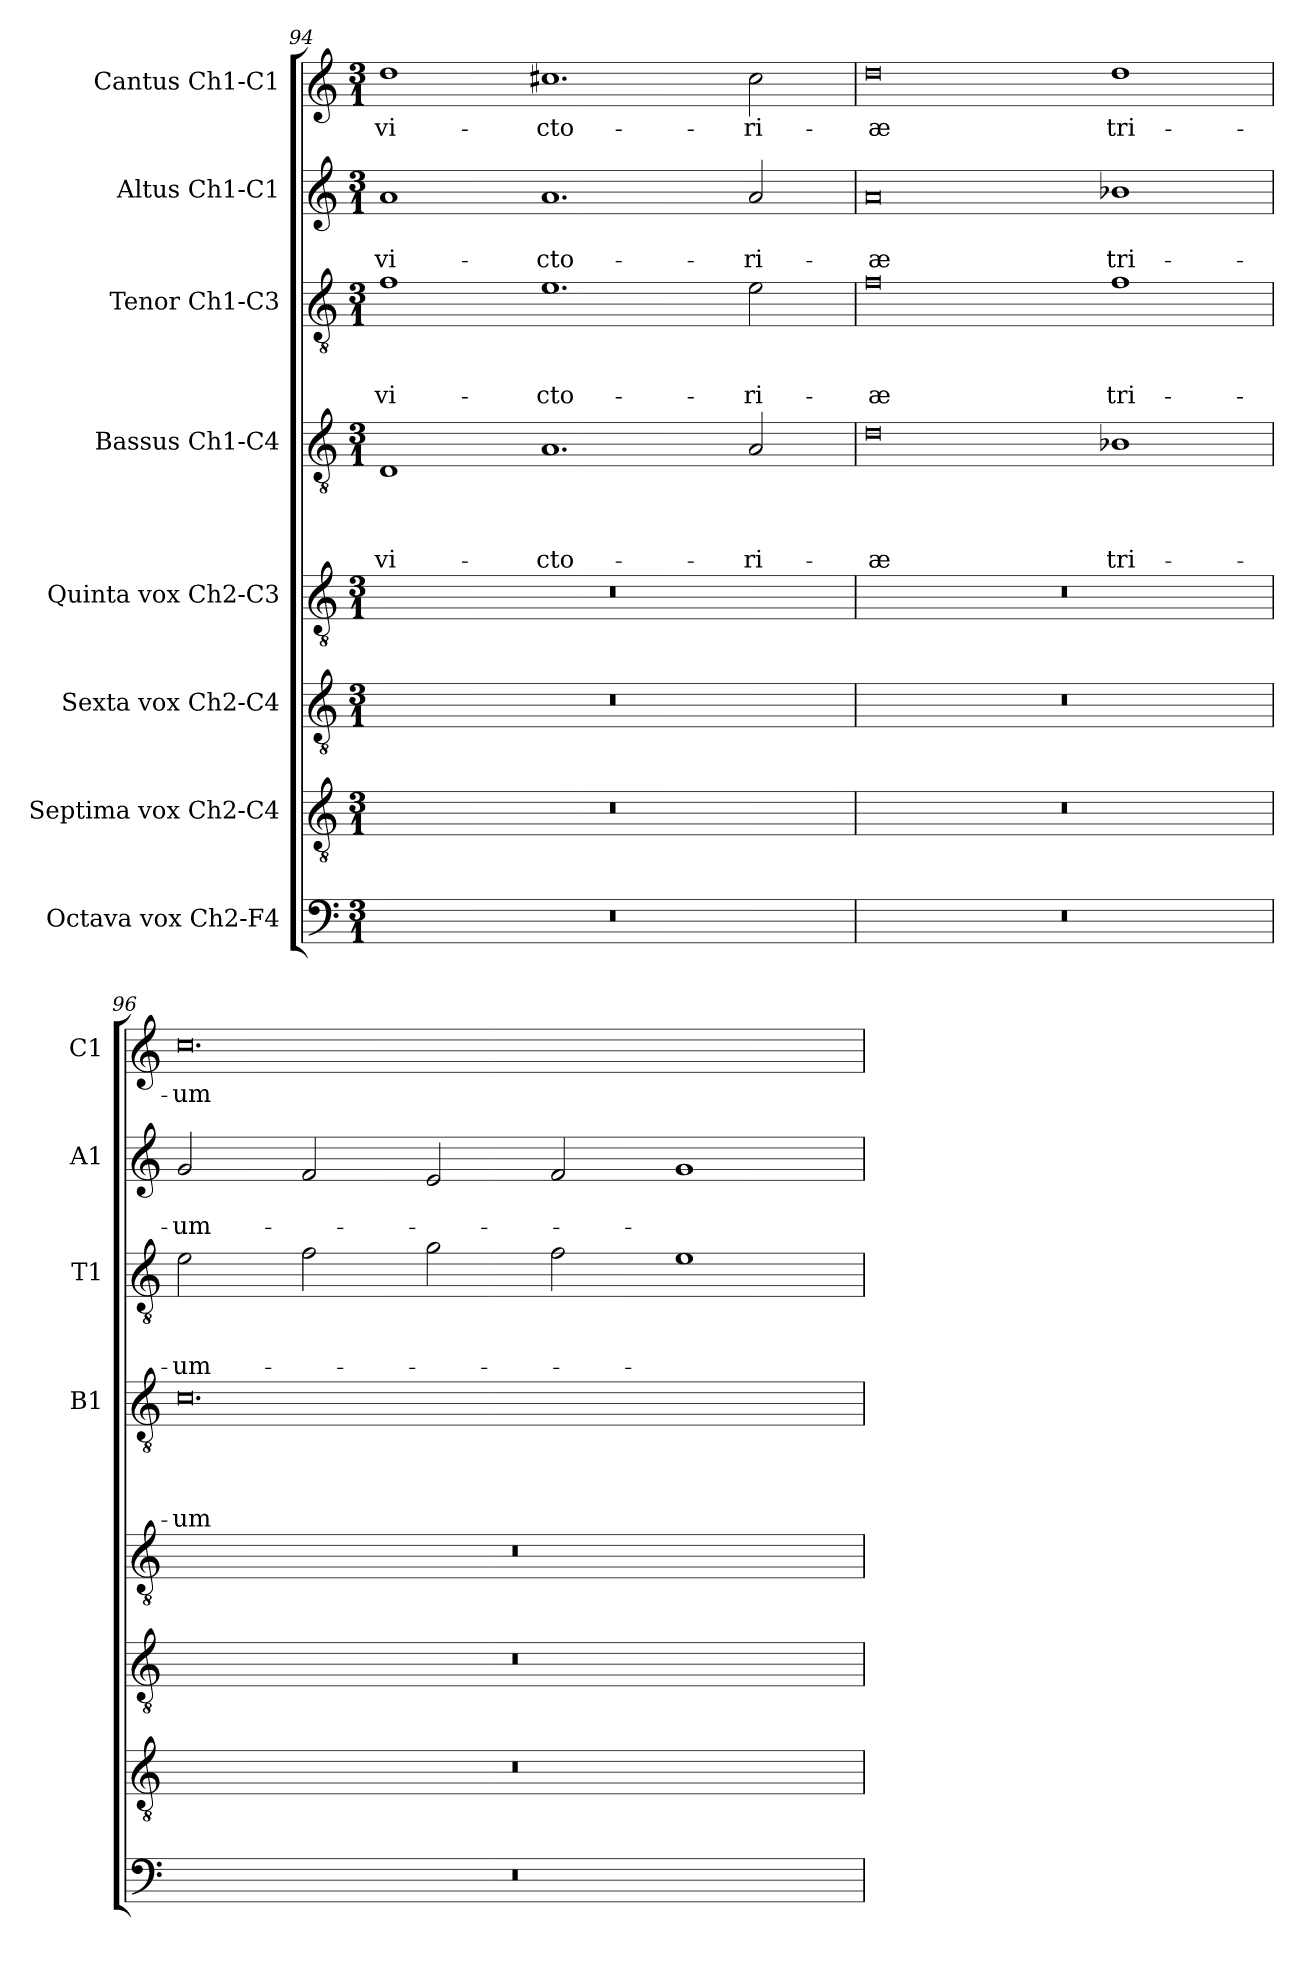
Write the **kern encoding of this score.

**kern	**kern	**kern	**kern	**kern	**text	**text	**text	**text	**kern	**text	**text	**text	**kern	**text	**text	**kern	**text
*part8	*part7	*part6	*part5	*part4	*part4	*part4	*part4	*part4	*part3	*part3	*part3	*part3	*part2	*part2	*part2	*part1	*part1
*staff8	*staff7	*staff6	*staff5	*staff4	*staff4	*staff4	*staff4	*staff4	*staff3	*staff3	*staff3	*staff3	*staff2	*staff2	*staff2	*staff1	*staff1
*I"Octava vox Ch2-F4	*I"Septima vox Ch2-C4	*I"Sexta vox Ch2-C4	*I"Quinta vox Ch2-C3	*I"Bassus Ch1-C4	*	*	*	*	*I"Tenor Ch1-C3	*	*	*	*I"Altus Ch1-C1	*	*	*I"Cantus Ch1-C1	*
*	*	*	*	*I'B1	*	*	*	*	*I'T1	*	*	*	*I'A1	*	*	*I'C1	*
*clefF4	*clefGv2	*clefGv2	*clefGv2	*clefGv2	*	*	*	*	*clefGv2	*	*	*	*clefG2	*	*	*clefG2	*
*k[]	*k[]	*k[]	*k[]	*k[]	*	*	*	*	*k[]	*	*	*	*k[]	*	*	*k[]	*
*C:	*C:	*C:	*C:	*C:	*	*	*	*	*C:	*	*	*	*C:	*	*	*C:	*
*M3/1	*M3/1	*M3/1	*M3/1	*M3/1	*	*	*	*	*M3/1	*	*	*	*M3/1	*	*	*M3/1	*
=94	=94	=94	=94	=94	=94	=94	=94	=94	=94	=94	=94	=94	=94	=94	=94	=94	=94
!	!	!	!	!	!	!	!	!LO:LY:b	!	!	!	!LO:LY:b	!	!	!LO:LY:b	!	!LO:LY:b
0.r	0.r	0.r	0.r	1D	.	.	.	vi-	1f	.	.	vi-	1a	.	vi-	1dd	vi-
!	!	!	!	!	!	!	!	!LO:LY:b	!	!	!	!LO:LY:b	!	!	!LO:LY:b	!	!LO:LY:b
.	.	.	.	1.A	.	.	.	-cto-	1.e	.	.	-cto-	1.a	.	-cto-	1.cc#X	-cto-
!	!	!	!	!	!	!	!	!LO:LY:b	!	!	!	!LO:LY:b	!	!	!LO:LY:b	!	!LO:LY:b
.	.	.	.	2A/	.	.	.	-ri-	2e\	.	.	-ri-	2a/	.	-ri-	2cc#\	-ri-
=95	=95	=95	=95	=95	=95	=95	=95	=95	=95	=95	=95	=95	=95	=95	=95	=95	=95
!	!	!	!	!	!	!	!	!LO:LY:b	!	!	!	!LO:LY:b	!	!	!LO:LY:b	!	!LO:LY:b
0.r	0.r	0.r	0.r	0d	.	.	.	-æ	0f	.	.	-æ	0a	.	-æ	0dd	-æ
!	!	!	!	!	!	!	!	!LO:LY:b	!	!	!	!LO:LY:b	!	!	!LO:LY:b	!	!LO:LY:b
.	.	.	.	1B-X	.	.	.	tri-	1f	.	.	tri-	1b-X	.	tri-	1dd	tri-
=96	=96	=96	=96	=96	=96	=96	=96	=96	=96	=96	=96	=96	=96	=96	=96	=96	=96
!	!	!	!	!	!	!	!	!LO:LY:b	!	!	!	!LO:LY:b	!	!	!LO:LY:b	!	!LO:LY:b
0.r	0.r	0.r	0.r	0.c	.	.	.	-um-	2e\	.	.	-um-	2g/	.	-um-	0.cc	-um-
.	.	.	.	.	.	.	.	.	2f\	.	.	.	2f/	.	.	.	.
.	.	.	.	.	.	.	.	.	2g\	.	.	.	2e/	.	.	.	.
.	.	.	.	.	.	.	.	.	2f\	.	.	.	2f/	.	.	.	.
.	.	.	.	.	.	.	.	.	1e	.	.	.	1g	.	.	.	.
=	=	=	=	=	=	=	=	=	=	=	=	=	=	=	=	=	=
*-	*-	*-	*-	*-	*-	*-	*-	*-	*-	*-	*-	*-	*-	*-	*-	*-	*-
